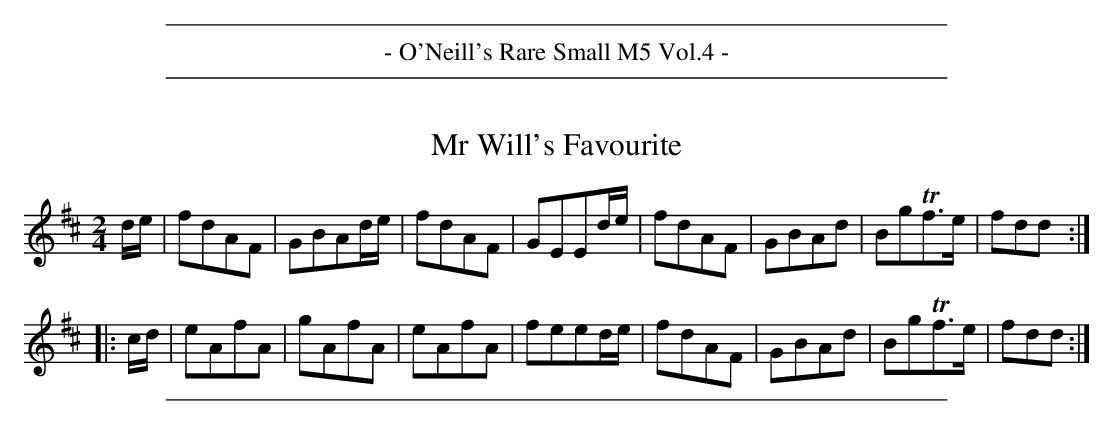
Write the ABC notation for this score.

X:1
T: Mr Will's Favourite
M: 2/4
L: 1/8
K: D
d/e/ |\
fdAF | GBAd/e/ | fdAF | GEEd/e/ | fdAF | GBAd | BgTf>e | fdd ::
c/d/ |\
eAfA | gAfA | eAfA | feed/e/ | fdAF | GBAd | BgTf>e | fdd :|
